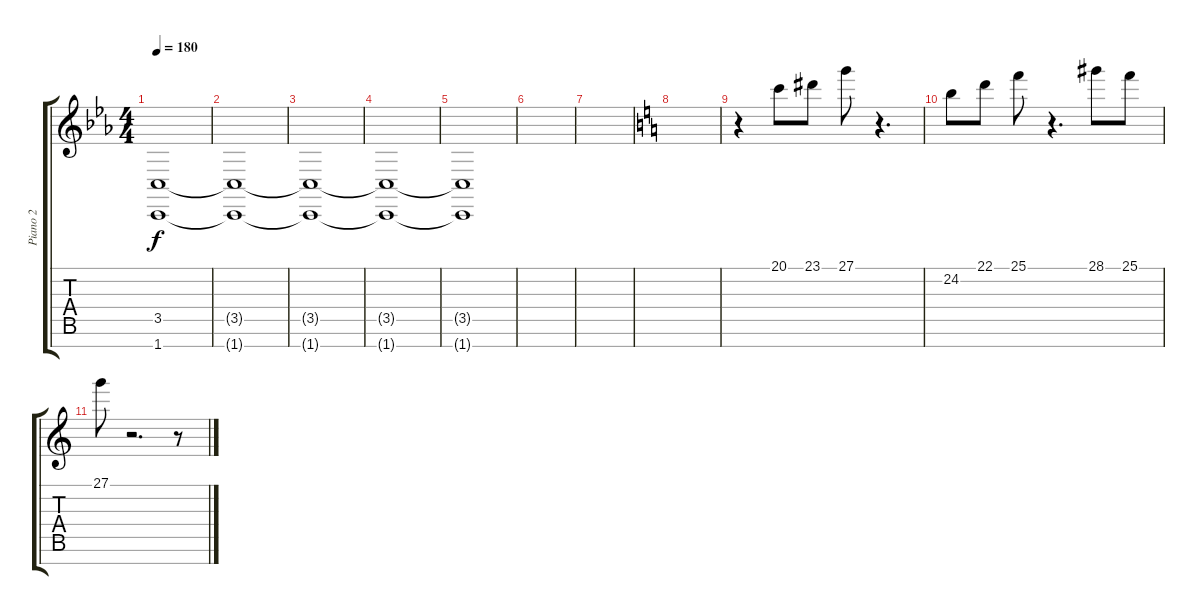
\track ("Piano 2" "Piano 2") {instrument acousticgrandpiano}
\staff {score tabs}
\tuning (E4 B3 G3 D3 A2 E2 B1) {hide}
\ts (4 4)
\tempo 180
\clef g2
\ks cminor
(3.5{t} 1.7{t}).1{dy f} |
(3.5{t} 1.7{t}).1 |
(3.5{t} 1.7{t}).1 |
(3.5{t} 1.7{t}).1 |
(3.5{t} 1.7{t}).1 |
|
|
\ks c
|
r.4 20.1.8 23.1.8 27.1.8 r.4{d} |
24.2.8 22.1.8 25.1.8 r.4{d} 28.1.8 25.1.8 |
27.1.8 r.2{d} r.8
